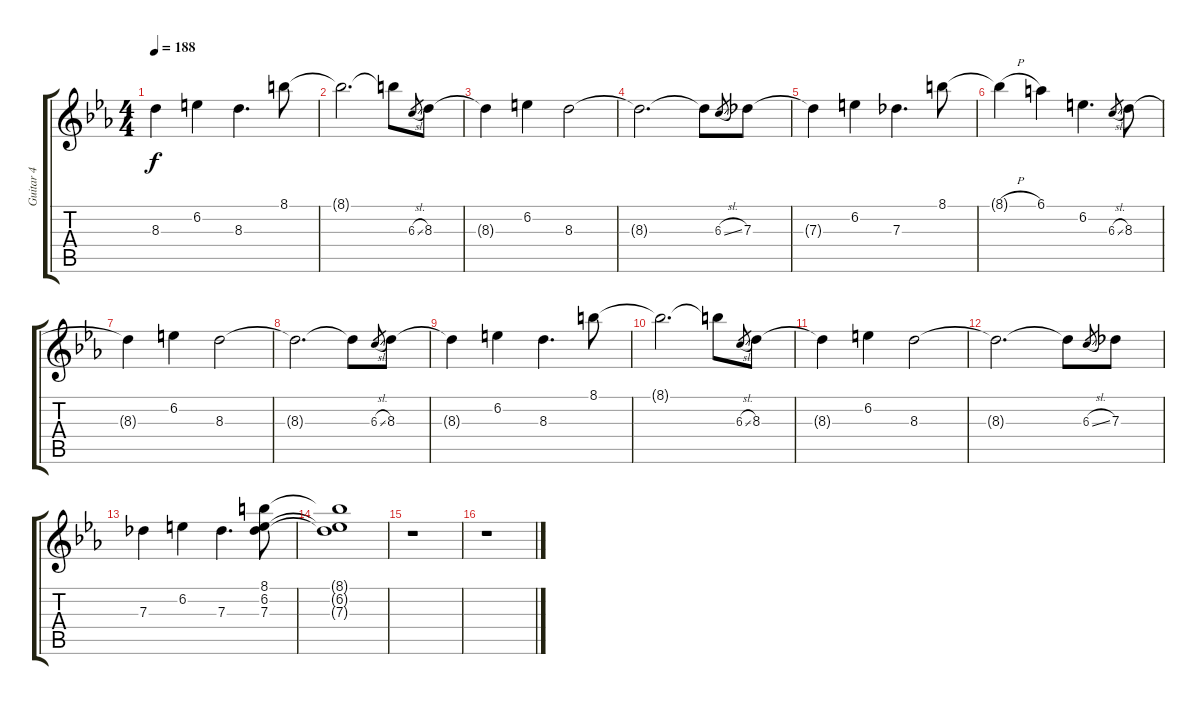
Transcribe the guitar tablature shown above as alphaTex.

\track ("Guitar 4" "Guitar 4") {instrument electricguitarclean}
\staff {score tabs}
\tuning (Eb4 Bb3 Gb3 Db3 Ab2 Eb2) {hide}
\ts (4 4)
\tempo 188
\clef g2
\ks eb
8.3{t}.4{dy f} 6.2.4 8.3.4{d} 8.1.8 |
8.1{t}.2{d} 8.1{t}.8 6.3{sl}.8{gr} 8.3.8 |
8.3{t}.4 6.2.4 8.3.2 |
8.3{t}.2{d} 8.3{t}.8 6.3{sl}.8{gr} 7.3.8 |
7.3{t}.4 6.2.4 7.3.4{d} 8.1.8 |
8.1{h t}.4 6.1.4 6.2.4{d} 6.3{sl}.8{gr} 8.3.8 |
8.3{t}.4 6.2.4 8.3.2 |
8.3{t}.2{d} 8.3{t}.8 6.3{sl}.8{gr} 8.3.8 |
8.3{t}.4 6.2.4 8.3.4{d} 8.1.8 |
8.1{t}.2{d} 8.1{t}.8 6.3{sl}.8{gr} 8.3.8 |
8.3{t}.4 6.2.4 8.3.2 |
8.3{t}.2{d} 8.3{t}.8 6.3{sl}.8{gr} 7.3.8 |
7.3.4 6.2.4 7.3.4{d} (8.1 6.2 7.3).8 |
(8.1{t} 6.2{t} 7.3{t}).1 |
r.1 |
r.1
